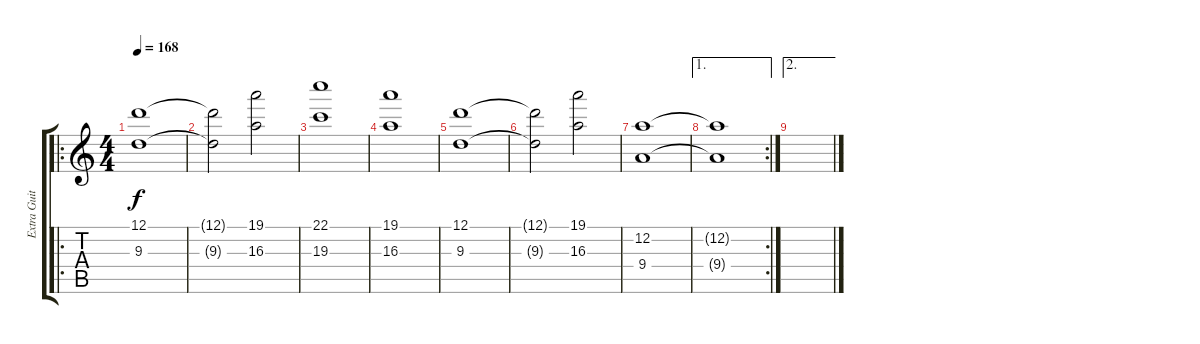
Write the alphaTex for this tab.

\track ("Extra Guitars + Synth" "Extra Guit") {instrument distortionguitar}
\staff {score tabs}
\tuning (D4 A3 F3 C3 G2 D2) {hide}
\ro
\ts (4 4)
\tempo 168
\clef g2
\ks c
(12.1 9.3).1{dy f volume 14 instrument pad2warm} |
(12.1{t} 9.3{t}).2 (19.1 16.3).2 |
(22.1 19.3).1 |
(19.1 16.3).1 |
(12.1 9.3).1{volume 15 instrument pad2warm} |
(12.1{t} 9.3{t}).2 (19.1 16.3).2 |
(12.2 9.4).1 |
\ae 1
\rc 2
(12.2{t} 9.4{t}).1 |
\ae 2
